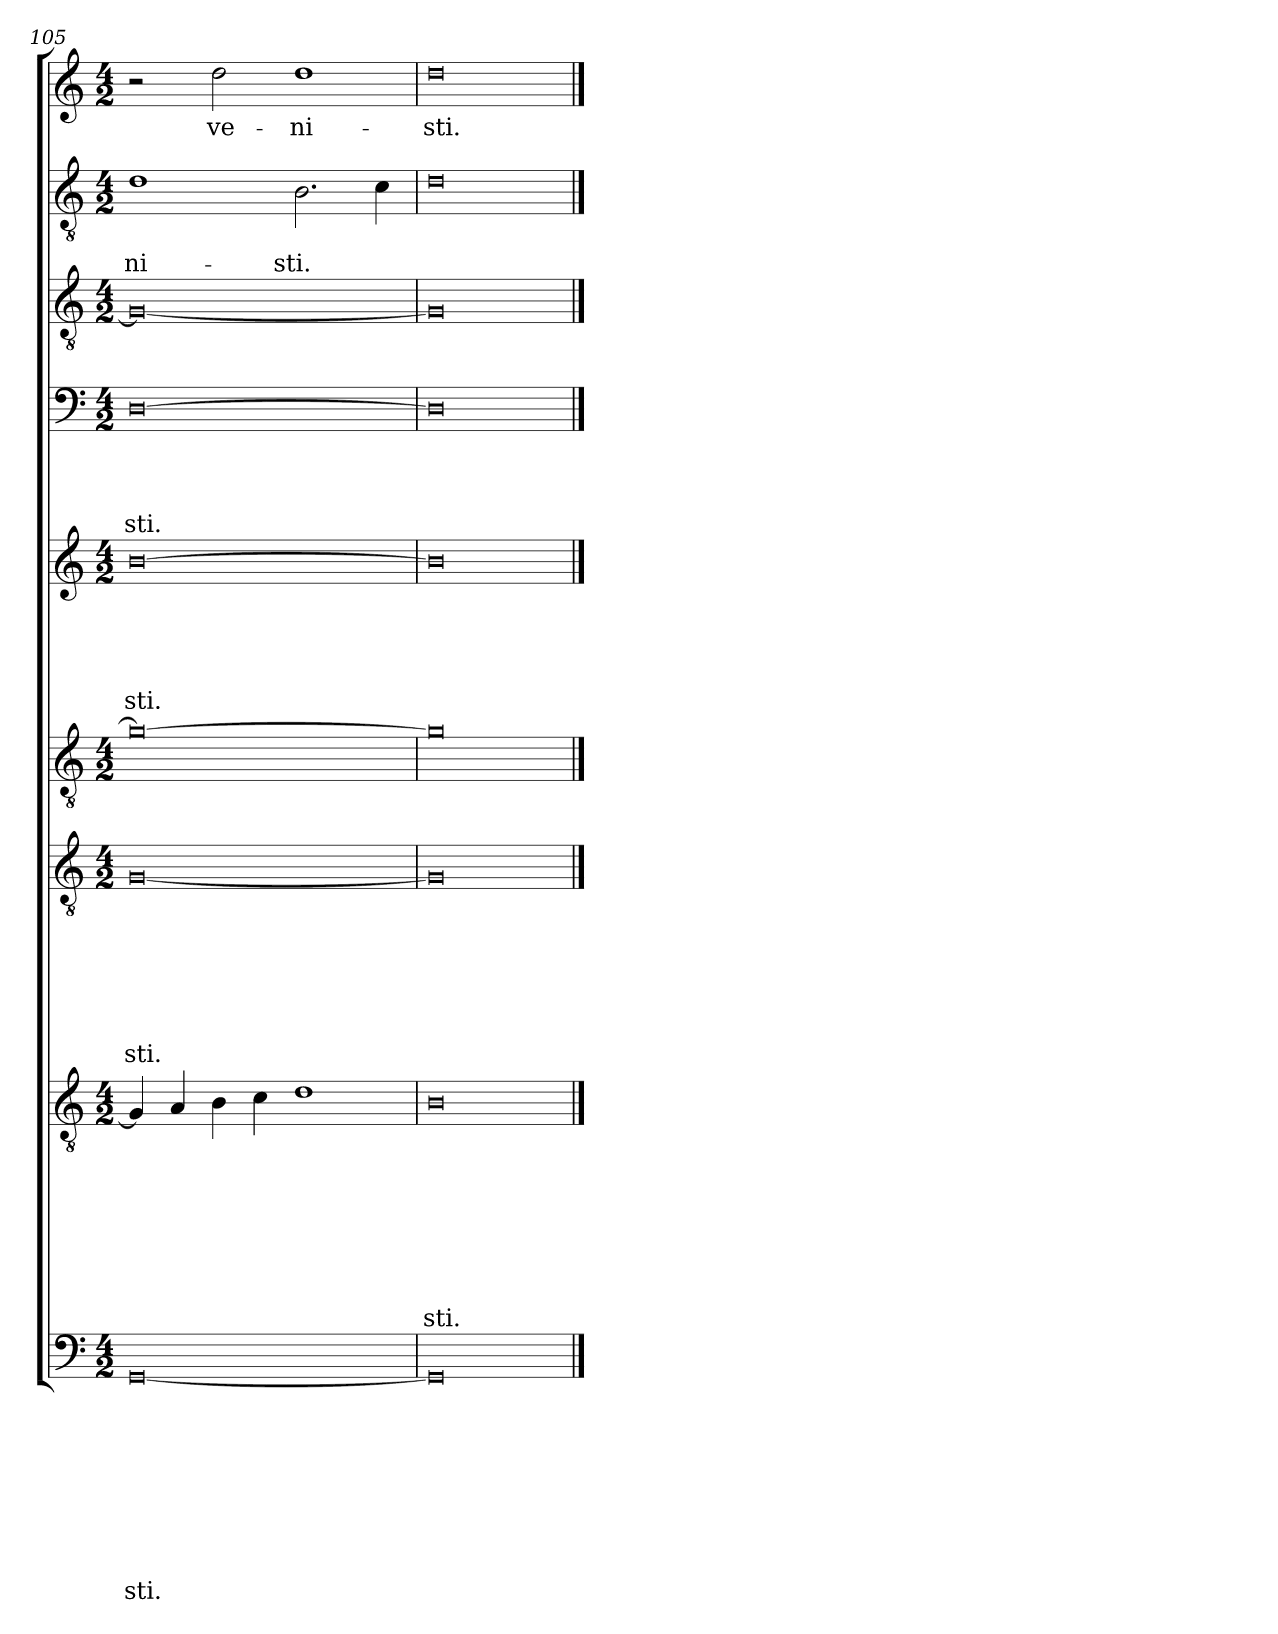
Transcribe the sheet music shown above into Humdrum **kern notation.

**kern	**text	**text	**text	**text	**text	**text	**text	**text	**text	**kern	**text	**text	**text	**text	**text	**text	**text	**text	**kern	**text	**text	**text	**text	**text	**text	**text	**kern	**kern	**text	**text	**text	**text	**text	**kern	**text	**text	**text	**text	**kern	**kern	**text	**text	**kern	**text
*part9	*part9	*part9	*part9	*part9	*part9	*part9	*part9	*part9	*part9	*part8	*part8	*part8	*part8	*part8	*part8	*part8	*part8	*part8	*part7	*part7	*part7	*part7	*part7	*part7	*part7	*part7	*part6	*part5	*part5	*part5	*part5	*part5	*part5	*part4	*part4	*part4	*part4	*part4	*part3	*part2	*part2	*part2	*part1	*part1
*staff9	*staff9	*staff9	*staff9	*staff9	*staff9	*staff9	*staff9	*staff9	*staff9	*staff8	*staff8	*staff8	*staff8	*staff8	*staff8	*staff8	*staff8	*staff8	*staff7	*staff7	*staff7	*staff7	*staff7	*staff7	*staff7	*staff7	*staff6	*staff5	*staff5	*staff5	*staff5	*staff5	*staff5	*staff4	*staff4	*staff4	*staff4	*staff4	*staff3	*staff2	*staff2	*staff2	*staff1	*staff1
*clefF4	*	*	*	*	*	*	*	*	*	*clefGv2	*	*	*	*	*	*	*	*	*clefGv2	*	*	*	*	*	*	*	*clefGv2	*clefG2	*	*	*	*	*	*clefF4	*	*	*	*	*clefGv2	*clefGv2	*	*	*clefG2	*
*k[]	*	*	*	*	*	*	*	*	*	*k[]	*	*	*	*	*	*	*	*	*k[]	*	*	*	*	*	*	*	*k[]	*k[]	*	*	*	*	*	*k[]	*	*	*	*	*k[]	*k[]	*	*	*k[]	*
*a:	*	*	*	*	*	*	*	*	*	*a:	*	*	*	*	*	*	*	*	*a:	*	*	*	*	*	*	*	*a:	*a:	*	*	*	*	*	*a:	*	*	*	*	*a:	*a:	*	*	*a:	*
*M4/2	*	*	*	*	*	*	*	*	*	*M4/2	*	*	*	*	*	*	*	*	*M4/2	*	*	*	*	*	*	*	*M4/2	*M4/2	*	*	*	*	*	*M4/2	*	*	*	*	*M4/2	*M4/2	*	*	*M4/2	*
=105	=105	=105	=105	=105	=105	=105	=105	=105	=105	=105	=105	=105	=105	=105	=105	=105	=105	=105	=105	=105	=105	=105	=105	=105	=105	=105	=105	=105	=105	=105	=105	=105	=105	=105	=105	=105	=105	=105	=105	=105	=105	=105	=105	=105
!	!	!	!	!	!	!	!	!	!LO:LY:b	!	!	!	!	!	!	!	!	!	!	!	!	!	!	!	!	!LO:LY:b	!	!	!	!	!	!	!LO:LY:b	!	!	!	!	!LO:LY:b	!	!	!	!LO:LY:b	!	!
[0GG	.	.	.	.	.	.	.	.	-sti.	4G/]	.	.	.	.	.	.	.	.	[0G	.	.	.	.	.	.	-sti.	0g_	[0b	.	.	.	.	-sti.	[0D	.	.	.	-sti.	0G_	1d	.	-ni-	2r	.
.	.	.	.	.	.	.	.	.	.	4A/	.	.	.	.	.	.	.	.	.	.	.	.	.	.	.	.	.	.	.	.	.	.	.	.	.	.	.	.	.	.	.	.	.	.
!	!	!	!	!	!	!	!	!	!	!	!	!	!	!	!	!	!	!	!	!	!	!	!	!	!	!	!	!	!	!	!	!	!	!	!	!	!	!	!	!	!	!	!	!LO:LY:b
.	.	.	.	.	.	.	.	.	.	4B\	.	.	.	.	.	.	.	.	.	.	.	.	.	.	.	.	.	.	.	.	.	.	.	.	.	.	.	.	.	.	.	.	2dd\	ve-
.	.	.	.	.	.	.	.	.	.	4c\	.	.	.	.	.	.	.	.	.	.	.	.	.	.	.	.	.	.	.	.	.	.	.	.	.	.	.	.	.	.	.	.	.	.
!	!	!	!	!	!	!	!	!	!	!	!	!	!	!	!	!	!	!	!	!	!	!	!	!	!	!	!	!	!	!	!	!	!	!	!	!	!	!	!	!	!	!LO:LY:b	!	!LO:LY:b
.	.	.	.	.	.	.	.	.	.	1d	.	.	.	.	.	.	.	.	.	.	.	.	.	.	.	.	.	.	.	.	.	.	.	.	.	.	.	.	.	2.B\	.	-sti.	1dd	-ni-
.	.	.	.	.	.	.	.	.	.	.	.	.	.	.	.	.	.	.	.	.	.	.	.	.	.	.	.	.	.	.	.	.	.	.	.	.	.	.	.	4c\	.	.	.	.
=106	=106	=106	=106	=106	=106	=106	=106	=106	=106	=106	=106	=106	=106	=106	=106	=106	=106	=106	=106	=106	=106	=106	=106	=106	=106	=106	=106	=106	=106	=106	=106	=106	=106	=106	=106	=106	=106	=106	=106	=106	=106	=106	=106	=106
!	!	!	!	!	!	!	!	!	!	!	!	!	!	!	!	!	!	!LO:LY:b	!	!	!	!	!	!	!	!	!	!	!	!	!	!	!	!	!	!	!	!	!	!	!	!	!	!LO:LY:b
0GG]	.	.	.	.	.	.	.	.	.	0B	.	.	.	.	.	.	.	-sti.	0G]	.	.	.	.	.	.	.	0g]	0b]	.	.	.	.	.	0D]	.	.	.	.	0G]	0d	.	.	0dd	-sti.
==	==	==	==	==	==	==	==	==	==	==	==	==	==	==	==	==	==	==	==	==	==	==	==	==	==	==	==	==	==	==	==	==	==	==	==	==	==	==	==	==	==	==	==	==
*-	*-	*-	*-	*-	*-	*-	*-	*-	*-	*-	*-	*-	*-	*-	*-	*-	*-	*-	*-	*-	*-	*-	*-	*-	*-	*-	*-	*-	*-	*-	*-	*-	*-	*-	*-	*-	*-	*-	*-	*-	*-	*-	*-	*-
